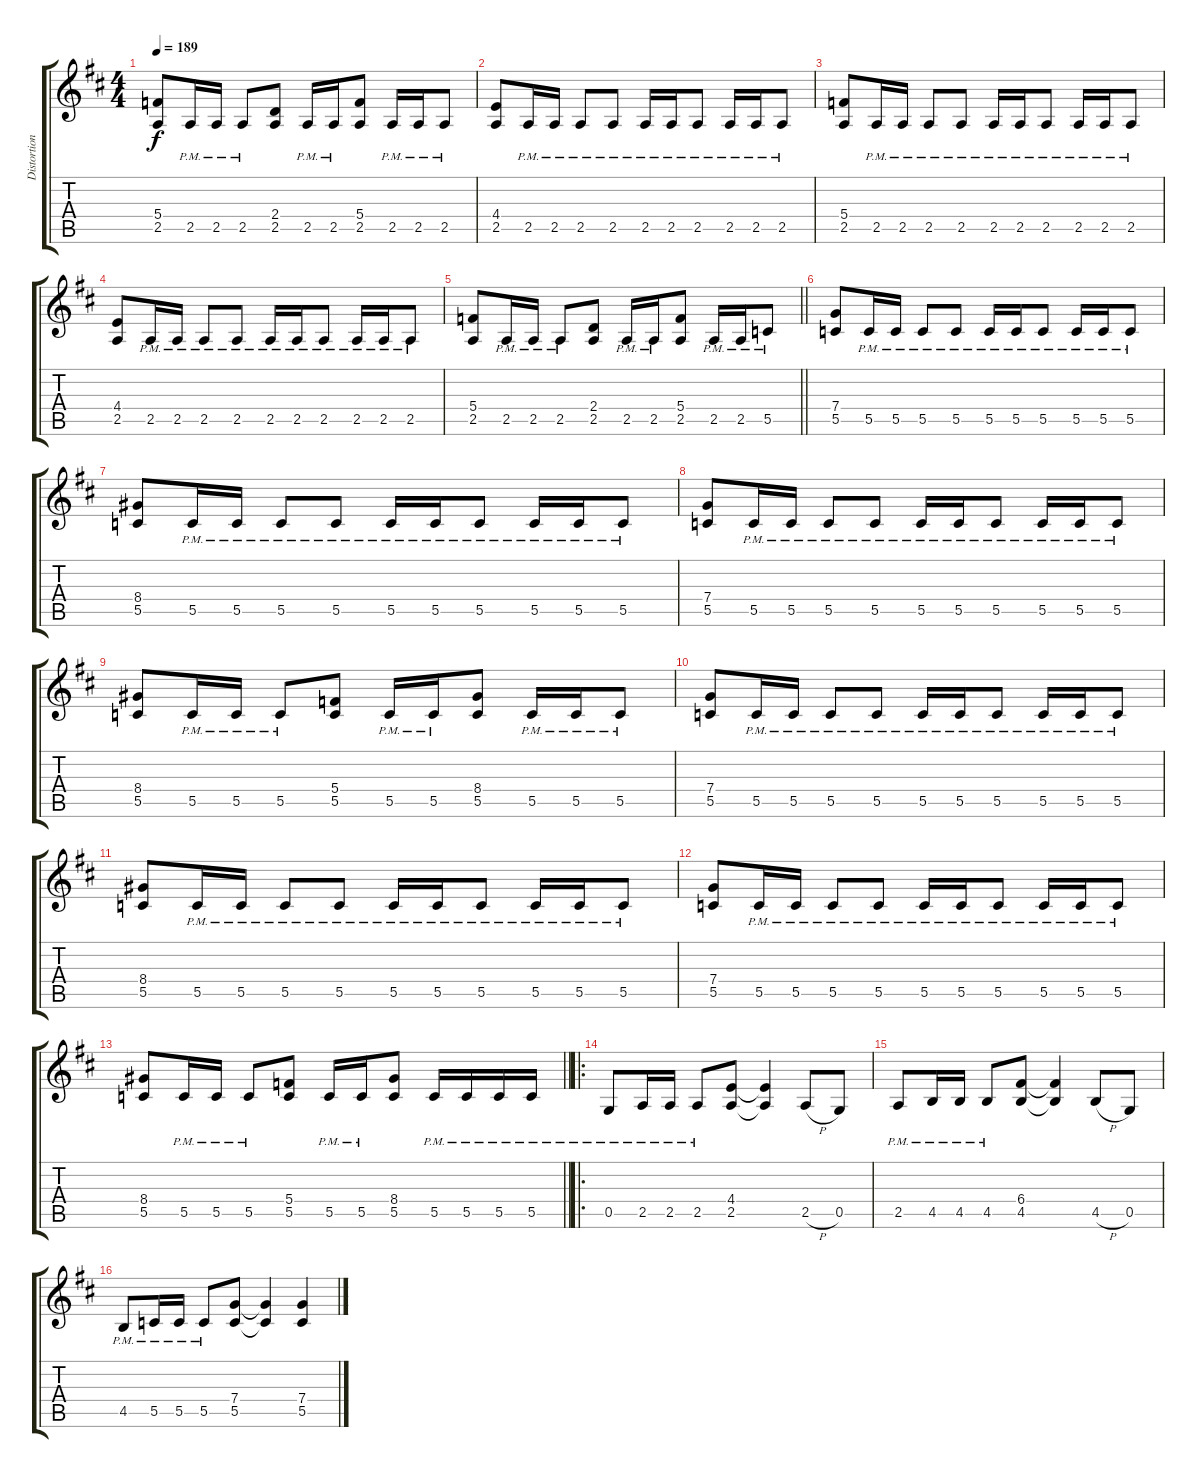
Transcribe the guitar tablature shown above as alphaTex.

\track ("Distortion Guitar" "Distortion") {instrument overdrivenguitar}
\staff {score tabs}
\tuning (D4 A3 F3 C3 G2 D2) {hide}
\ts (4 4)
\tempo 189
\clef g2
\ks d
(5.4 2.5).8{dy f} 2.5{pm}.16 2.5{pm}.16 2.5{pm}.8 (2.4 2.5).8 2.5{pm}.16 2.5{pm}.16 (5.4 2.5).8 2.5{pm}.16 2.5{pm}.16 2.5{pm}.8 |
(4.4 2.5).8 2.5{pm}.16 2.5{pm}.16 2.5{pm}.8 2.5{pm}.8 2.5{pm}.16 2.5{pm}.16 2.5{pm}.8 2.5{pm}.16 2.5{pm}.16 2.5{pm}.8 |
(5.4 2.5).8 2.5{pm}.16 2.5{pm}.16 2.5{pm}.8 2.5{pm}.8 2.5{pm}.16 2.5{pm}.16 2.5{pm}.8 2.5{pm}.16 2.5{pm}.16 2.5{pm}.8 |
(4.4 2.5).8 2.5{pm}.16 2.5{pm}.16 2.5{pm}.8 2.5{pm}.8 2.5{pm}.16 2.5{pm}.16 2.5{pm}.8 2.5{pm}.16 2.5{pm}.16 2.5{pm}.8 |
\barLineRight lightlight
(5.4 2.5).8 2.5{pm}.16 2.5{pm}.16 2.5{pm}.8 (2.4 2.5).8 2.5{pm}.16 2.5{pm}.16 (5.4 2.5).8 2.5{pm}.16 2.5{pm}.16 5.5{pm}.8 |
(7.4 5.5).8 5.5{pm}.16 5.5{pm}.16 5.5{pm}.8 5.5{pm}.8 5.5{pm}.16 5.5{pm}.16 5.5{pm}.8 5.5{pm}.16 5.5{pm}.16 5.5{pm}.8 |
(8.4 5.5).8 5.5{pm}.16 5.5{pm}.16 5.5{pm}.8 5.5{pm}.8 5.5{pm}.16 5.5{pm}.16 5.5{pm}.8 5.5{pm}.16 5.5{pm}.16 5.5{pm}.8 |
(7.4 5.5).8 5.5{pm}.16 5.5{pm}.16 5.5{pm}.8 5.5{pm}.8 5.5{pm}.16 5.5{pm}.16 5.5{pm}.8 5.5{pm}.16 5.5{pm}.16 5.5{pm}.8 |
(8.4 5.5).8 5.5{pm}.16 5.5{pm}.16 5.5{pm}.8 (5.4 5.5).8 5.5{pm}.16 5.5{pm}.16 (8.4 5.5).8 5.5{pm}.16 5.5{pm}.16 5.5{pm}.8 |
(7.4 5.5).8 5.5{pm}.16 5.5{pm}.16 5.5{pm}.8 5.5{pm}.8 5.5{pm}.16 5.5{pm}.16 5.5{pm}.8 5.5{pm}.16 5.5{pm}.16 5.5{pm}.8 |
(8.4 5.5).8 5.5{pm}.16 5.5{pm}.16 5.5{pm}.8 5.5{pm}.8 5.5{pm}.16 5.5{pm}.16 5.5{pm}.8 5.5{pm}.16 5.5{pm}.16 5.5{pm}.8 |
(7.4 5.5).8 5.5{pm}.16 5.5{pm}.16 5.5{pm}.8 5.5{pm}.8 5.5{pm}.16 5.5{pm}.16 5.5{pm}.8 5.5{pm}.16 5.5{pm}.16 5.5{pm}.8 |
\barLineRight lightlight
(8.4 5.5).8 5.5{pm}.16 5.5{pm}.16 5.5{pm}.8 (5.4 5.5).8 5.5{pm}.16 5.5{pm}.16 (8.4 5.5).8 5.5{pm}.16 5.5{pm}.16 5.5{pm}.16 5.5{pm}.16 |
\ro
0.5{pm}.8 2.5{pm}.16 2.5{pm}.16 2.5{pm}.8 (4.4 2.5).8 (4.4{t} 2.5{t}).4 2.5{h}.8 0.5.8 |
2.5{pm}.8 4.5{pm}.16 4.5{pm}.16 4.5{pm}.8 (6.4 4.5).8 (6.4{t} 4.5{t}).4 4.5{h}.8 0.5.8 |
4.5{pm}.8 5.5{pm}.16 5.5{pm}.16 5.5{pm}.8 (7.4 5.5).8 (7.4{t} 5.5{t}).4 (7.4 5.5).4
